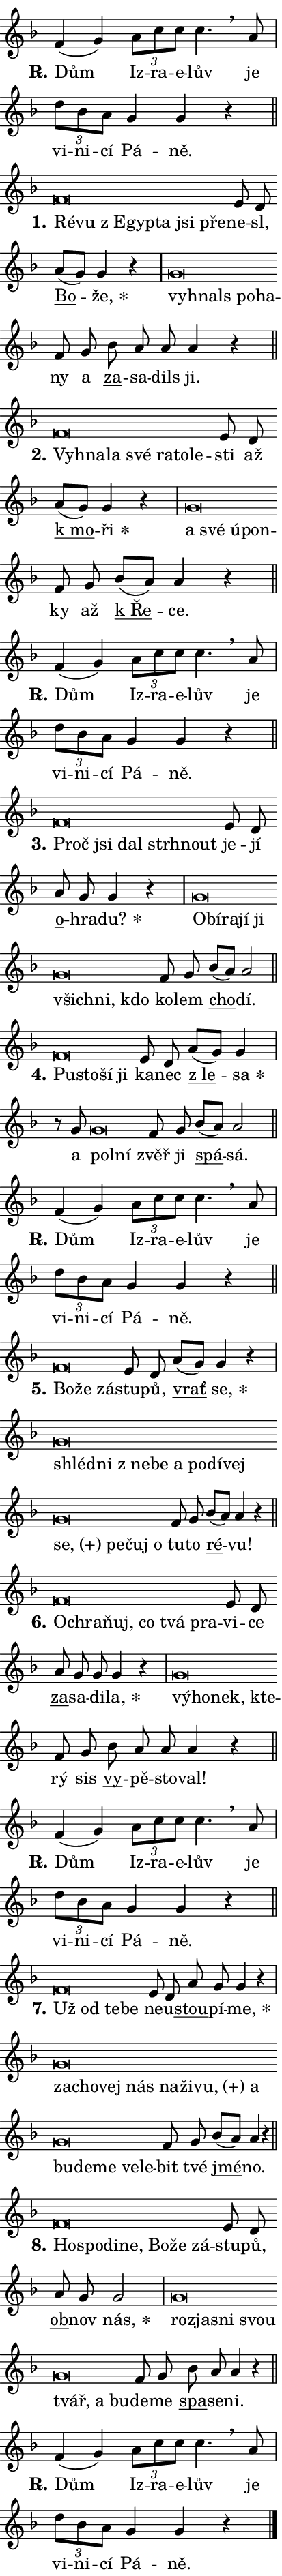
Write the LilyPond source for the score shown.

\version "2.24.0"
\header { tagline = "" }
\paper {
  indent = 0\cm
  top-margin = 0\cm
  right-margin = 0.13\cm % to fit lyric hyphens
  bottom-margin = 0\cm
  left-margin = 0\cm
  paper-width = 7\cm
  page-breaking = #ly:one-page-breaking
  system-system-spacing.basic-distance = #11
  score-system-spacing.basic-distance = #11
  ragged-last = ##f
}


%% Author: Thomas Morley
%% https://lists.gnu.org/archive/html/lilypond-user/2020-05/msg00002.html
#(define (line-position grob)
"Returns position of @var[grob} in current system:
   @code{'start}, if at first time-step
   @code{'end}, if at last time-step
   @code{'middle} otherwise
"
  (let* ((col (ly:item-get-column grob))
         (ln (ly:grob-object col 'left-neighbor))
         (rn (ly:grob-object col 'right-neighbor))
         (col-to-check-left (if (ly:grob? ln) ln col))
         (col-to-check-right (if (ly:grob? rn) rn col))
         (break-dir-left
           (and
             (ly:grob-property col-to-check-left 'non-musical #f)
             (ly:item-break-dir col-to-check-left)))
         (break-dir-right
           (and
             (ly:grob-property col-to-check-right 'non-musical #f)
             (ly:item-break-dir col-to-check-right))))
        (cond ((eqv? 1 break-dir-left) 'start)
              ((eqv? -1 break-dir-right) 'end)
              (else 'middle))))

#(define (tranparent-at-line-position vctor)
  (lambda (grob)
  "Relying on @code{line-position} select the relevant enry from @var{vctor}.
Used to determine transparency,"
    (case (line-position grob)
      ((end) (not (vector-ref vctor 0)))
      ((middle) (not (vector-ref vctor 1)))
      ((start) (not (vector-ref vctor 2))))))

noteHeadBreakVisibility =
#(define-music-function (break-visibility)(vector?)
"Makes @code{NoteHead}s transparent relying on @var{break-visibility}"
#{
  \override NoteHead.transparent =
    #(tranparent-at-line-position break-visibility)
#})

#(define delete-ledgers-for-transparent-note-heads
  (lambda (grob)
    "Reads whether a @code{NoteHead} is transparent.
If so this @code{NoteHead} is removed from @code{'note-heads} from
@var{grob}, which is supposed to be @code{LedgerLineSpanner}.
As a result ledgers are not printed for this @code{NoteHead}"
    (let* ((nhds-array (ly:grob-object grob 'note-heads))
           (nhds-list
             (if (ly:grob-array? nhds-array)
                 (ly:grob-array->list nhds-array)
                 '()))
           ;; Relies on the transparent-property being done before
           ;; Staff.LedgerLineSpanner.after-line-breaking is executed.
           ;; This is fragile ...
           (to-keep
             (remove
               (lambda (nhd)
                 (ly:grob-property nhd 'transparent #f))
               nhds-list)))
      ;; TODO find a better method to iterate over grob-arrays, similiar
      ;; to filter/remove etc for lists
      ;; For now rebuilt from scratch
      (set! (ly:grob-object grob 'note-heads)  '())
      (for-each
        (lambda (nhd)
          (ly:pointer-group-interface::add-grob grob 'note-heads nhd))
        to-keep))))

squashNotes = {
  \override NoteHead.X-extent = #'(-0.2 . 0.2)
  \override NoteHead.Y-extent = #'(-0.75 . 0)
  \override NoteHead.stencil =
    #(lambda (grob)
       (let ((pos (ly:grob-property grob 'staff-position)))
         (begin
           (if (< pos -7) (display "ERROR: Lower brevis then expected\n") (display "OK: Expected brevis position\n"))
           (if (<= pos -6) ly:text-interface::print ly:note-head::print))))
}
unSquashNotes = {
  \revert NoteHead.X-extent
  \revert NoteHead.Y-extent
  \revert NoteHead.stencil
}

hideNotes = \noteHeadBreakVisibility #begin-of-line-visible
unHideNotes = \noteHeadBreakVisibility #all-visible

% work-around for resetting accidentals
% https://lilypond.org/doc/v2.23/Documentation/notation/displaying-rhythms#unmetered-music
cadenzaMeasure = {
  \cadenzaOff
  \partial 1024 s1024
  \cadenzaOn
}

#(define-markup-command (accent layout props text) (markup?)
  "Underline accented syllable"
  (interpret-markup layout props
    #{\markup \override #'(offset . 4.3) \underline { #text }#}))

responsum = \markup \concat {
  "R" \hspace #-1.05 \path #0.1 #'((moveto 0 0.07) (lineto 0.9 0.8)) \hspace #0.05 "."
}

spaceSize = #0.6828661417322834 % exact space size for TeX Gyre Schola

\layout {
  \context {
    \Staff
    \remove "Time_signature_engraver"
    \override LedgerLineSpanner.after-line-breaking = #delete-ledgers-for-transparent-note-heads
  }
  \context {
    \Lyrics {
      \override LyricSpace.minimum-distance = \spaceSize
      \override LyricText.font-name = #"TeX Gyre Schola"
      \override LyricText.font-size = 1
      \override StanzaNumber.font-name = #"TeX Gyre Schola Bold"
      \override StanzaNumber.font-size = 1
    }
  }
  \context {
    \Score 
    \override NoteHead.text =
      #(lambda (grob) 
        (let ((pos (ly:grob-property grob 'staff-position)))
          #{\markup {
            \combine
              \halign #-0.55 \raise #(if (= pos -6) 0 0.5) \override #'(thickness . 2) \draw-line #'(3.2 . 0)
              \musicglyph "noteheads.sM1"
          }#}))
  }
}

% magnetic-lyrics.ily
%
%   written by
%     Jean Abou Samra <jean@abou-samra.fr>
%     Werner Lemberg <wl@gnu.org>
%
%   adapted by
%     Jiri Hon <jiri.hon@gmail.com>
%
% Version 2022-Apr-15

% https://www.mail-archive.com/lilypond-user@gnu.org/msg149350.html

#(define (Left_hyphen_pointer_engraver context)
   "Collect syllable-hyphen-syllable occurrences in lyrics and store
them in properties.  This engraver only looks to the left.  For
example, if the lyrics input is @code{foo -- bar}, it does the
following.

@itemize @bullet
@item
Set the @code{text} property of the @code{LyricHyphen} grob between
@q{foo} and @q{bar} to @code{foo}.

@item
Set the @code{left-hyphen} property of the @code{LyricText} grob with
text @q{foo} to the @code{LyricHyphen} grob between @q{foo} and
@q{bar}.
@end itemize

Use this auxiliary engraver in combination with the
@code{lyric-@/text::@/apply-@/magnetic-@/offset!} hook."
   (let ((hyphen #f)
         (text #f))
     (make-engraver
      (acknowledgers
       ((lyric-syllable-interface engraver grob source-engraver)
        (set! text grob)))
      (end-acknowledgers
       ((lyric-hyphen-interface engraver grob source-engraver)
        ;(when (not (grob::has-interface grob 'lyric-space-interface))
          (set! hyphen grob)));)
      ((stop-translation-timestep engraver)
       (when (and text hyphen)
         (ly:grob-set-object! text 'left-hyphen hyphen))
       (set! text #f)
       (set! hyphen #f)))))

#(define (lyric-text::apply-magnetic-offset! grob)
   "If the space between two syllables is less than the value in
property @code{LyricText@/.details@/.squash-threshold}, move the right
syllable to the left so that it gets concatenated with the left
syllable.

Use this function as a hook for
@code{LyricText@/.after-@/line-@/breaking} if the
@code{Left_@/hyphen_@/pointer_@/engraver} is active."
   (let ((hyphen (ly:grob-object grob 'left-hyphen #f)))
     (when hyphen
       (let ((left-text (ly:spanner-bound hyphen LEFT)))
         (when (grob::has-interface left-text 'lyric-syllable-interface)
           (let* ((common (ly:grob-common-refpoint grob left-text X))
                  (this-x-ext (ly:grob-extent grob common X))
                  (left-x-ext
                   (begin
                     ;; Trigger magnetism for left-text.
                     (ly:grob-property left-text 'after-line-breaking)
                     (ly:grob-extent left-text common X)))
                  ;; `delta` is the gap width between two syllables.
                  (delta (- (interval-start this-x-ext)
                            (interval-end left-x-ext)))
                  (details (ly:grob-property grob 'details))
                  (threshold (assoc-get 'squash-threshold details 0.2)))
             (when (< delta threshold)
               (let* (;; We have to manipulate the input text so that
                      ;; ligatures crossing syllable boundaries are not
                      ;; disabled.  For languages based on the Latin
                      ;; script this is essentially a beautification.
                      ;; However, for non-Western scripts it can be a
                      ;; necessity.
                      (lt (ly:grob-property left-text 'text))
                      (rt (ly:grob-property grob 'text))
                      (is-space (grob::has-interface hyphen 'lyric-space-interface))
                      (space (if is-space " " ""))
                      (extra-delta (if is-space spaceSize 0))
                      ;; Append new syllable.
                      (ltrt-space (if (and (string? lt) (string? rt))
                                (string-append lt space rt)
                                (make-concat-markup (list lt space rt))))
                      ;; Right-align `ltrt` to the right side.
                      (ltrt-space-markup (grob-interpret-markup
                               grob
                               (make-translate-markup
                                (cons (interval-length this-x-ext) 0)
                                (make-right-align-markup ltrt-space)))))
                 (begin
                   ;; Don't print `left-text`.
                   (ly:grob-set-property! left-text 'stencil #f)
                   ;; Set text and stencil (which holds all collected
                   ;; syllables so far) and shift it to the left.
                   (ly:grob-set-property! grob 'text ltrt-space)
                   (ly:grob-set-property! grob 'stencil ltrt-space-markup)
                   (ly:grob-translate-axis! grob (- (- delta extra-delta)) X))))))))))


#(define (lyric-hyphen::displace-bounds-first grob)
   ;; Make very sure this callback isn't triggered too early.
   (let ((left (ly:spanner-bound grob LEFT))
         (right (ly:spanner-bound grob RIGHT)))
     (ly:grob-property left 'after-line-breaking)
     (ly:grob-property right 'after-line-breaking)
     (ly:lyric-hyphen::print grob)))

squashThreshold = #0.4

\layout {
  \context {
    \Lyrics
    \consists #Left_hyphen_pointer_engraver
    \override LyricText.after-line-breaking =
      #lyric-text::apply-magnetic-offset!
    \override LyricHyphen.stencil = #lyric-hyphen::displace-bounds-first
    \override LyricText.details.squash-threshold = \squashThreshold
    \override LyricHyphen.minimum-distance = 0
    \override LyricHyphen.minimum-length = \squashThreshold
  }
}

squashText = \override LyricText.details.squash-threshold = 9999
unSquashText = \override LyricText.details.squash-threshold = \squashThreshold

leftText = \override LyricText.self-alignment-X = #LEFT
unLeftText = \revert LyricText.self-alignment-X

starOffset = #(lambda (grob) 
                (let ((x_offset (ly:self-alignment-interface::aligned-on-x-parent grob)))
                  (if (= x_offset 0) 0 (+ x_offset 1.2))))

star = #(define-music-function (syllable)(string?)
"Append star separator at the end of a syllable"
#{
  \once \override LyricText.X-offset = #starOffset
  \lyricmode { \markup {
    #syllable
    \override #'((font-name . "TeX Gyre Schola Bold")) \hspace #0.2 \lower #0.65 \larger "*"
  } }
#})

starAccent = #(define-music-function (syllable)(string?)
"Append star separator at the end of a syllable and make accent"
#{
  \once \override LyricText.X-offset = #starOffset
  \lyricmode { \markup {
    \accent #syllable
    \override #'((font-name . "TeX Gyre Schola Bold")) \hspace #0.2 \lower #0.65 \larger "*"
  } }
#})

breath = #(define-music-function (syllable)(string?)
"Append breathing indicator at the end of a syllable"
#{
  \lyricmode { \markup { #syllable "+" } }
#})

optionalBreath = #(define-music-function (syllable)(string?)
"Append optional breathing indicator at the end of a syllable"
#{
  \lyricmode { \markup { #syllable "(+)" } }
#})


\score {
    <<
        \new Voice = "melody" { \cadenzaOn \key f \major \relative { f'4( g) \bar "" \tuplet 3/2 {a8[c c] } c4. \breathe \bar "" a8 \cadenzaMeasure \bar "|" \tuplet 3/2 {d8[bes a] } \bar "" g4 g r \cadenzaMeasure \bar "||" \break } }
        \new Lyrics \lyricsto "melody" { \lyricmode { \set stanza = \responsum
Dům Iz -- ra -- e -- lův je vi -- ni -- cí Pá -- ně. } }
    >>
    \layout {}
}

\score {
    <<
        \new Voice = "melody" { \cadenzaOn \key f \major \relative { \squashNotes f'\breve*1/16 \hideNotes \breve*1/16 \bar "" \breve*1/16 \bar "" \breve*1/16 \bar "" \breve*1/16 \bar "" \breve*1/16 \breve*1/16 \bar "" \unHideNotes \unSquashNotes e8 d \bar "" a'[( g)] g4 r \cadenzaMeasure \bar "|" \squashNotes g\breve*1/16 \hideNotes \breve*1/16 \bar "" \breve*1/16 \breve*1/16 \bar "" \unHideNotes \unSquashNotes f8 g \bar "" bes a a a4 r \cadenzaMeasure \bar "||" \break } }
        \new Lyrics \lyricsto "melody" { \lyricmode { \set stanza = "1."
\leftText Ré -- \squashText vu "z E" -- gyp -- ta jsi pře -- \unLeftText \unSquashText ne -- sl, \markup \accent Bo -- \star že, \leftText vy -- \squashText hnals po -- ha -- \unLeftText \unSquashText ny a \markup \accent za -- sa -- dils ji. } }
    >>
    \layout {}
}

\score {
    <<
        \new Voice = "melody" { \cadenzaOn \key f \major \relative { \squashNotes f'\breve*1/16 \hideNotes \breve*1/16 \bar "" \breve*1/16 \bar "" \breve*1/16 \bar "" \breve*1/16 \bar "" \breve*1/16 \breve*1/16 \bar "" \unHideNotes \unSquashNotes e8 d \bar "" a'[( g)] g4 r \cadenzaMeasure \bar "|" \squashNotes g\breve*1/16 \hideNotes \breve*1/16 \bar "" \breve*1/16 \breve*1/16 \bar "" \unHideNotes \unSquashNotes f8 g \bar "" bes[( a)] a4 r \cadenzaMeasure \bar "||" \break } }
        \new Lyrics \lyricsto "melody" { \lyricmode { \set stanza = "2."
\leftText Vy -- \squashText hna -- la své ra -- to -- le -- \unLeftText \unSquashText sti až \markup \accent "k mo" -- \star ři \leftText a \squashText své ú -- pon -- \unLeftText \unSquashText ky až \markup \accent "k Ře" -- ce. } }
    >>
    \layout {}
}

\score {
    <<
        \new Voice = "melody" { \cadenzaOn \key f \major \relative { f'4( g) \bar "" \tuplet 3/2 {a8[c c] } c4. \breathe \bar "" a8 \cadenzaMeasure \bar "|" \tuplet 3/2 {d8[bes a] } \bar "" g4 g r \cadenzaMeasure \bar "||" \break } }
        \new Lyrics \lyricsto "melody" { \lyricmode { \set stanza = \responsum
Dům Iz -- ra -- e -- lův je vi -- ni -- cí Pá -- ně. } }
    >>
    \layout {}
}

\score {
    <<
        \new Voice = "melody" { \cadenzaOn \key f \major \relative { \squashNotes f'\breve*1/16 \hideNotes \breve*1/16 \bar "" \breve*1/16 \bar "" \breve*1/16 \breve*1/16 \bar "" \unHideNotes \unSquashNotes e8 d \bar "" a' g g4 r \cadenzaMeasure \bar "|" \squashNotes g\breve*1/16 \hideNotes \breve*1/16 \bar "" \breve*1/16 \bar "" \breve*1/16 \bar "" \breve*1/16 \bar "" \breve*1/16 \bar "" \breve*1/16 \breve*1/16 \bar "" \unHideNotes \unSquashNotes f8 g \bar "" bes[( a)] a2 \cadenzaMeasure \bar "||" \break } }
        \new Lyrics \lyricsto "melody" { \lyricmode { \set stanza = "3."
\leftText Proč \squashText jsi dal strh -- nout \unLeftText \unSquashText je -- jí \markup \accent o -- hra -- \star du? \leftText O -- \squashText bí -- ra -- jí ji všich -- ni, kdo \unLeftText \unSquashText ko -- lem \markup \accent cho -- dí. } }
    >>
    \layout {}
}

\score {
    <<
        \new Voice = "melody" { \cadenzaOn \key f \major \relative { \squashNotes f'\breve*1/16 \hideNotes \breve*1/16 \bar "" \breve*1/16 \breve*1/16 \bar "" \unHideNotes \unSquashNotes e8 d \bar "" a'[( g)] g4 \cadenzaMeasure \bar "|" r8 g8 \squashNotes g\breve*1/16 \hideNotes \breve*1/16 \bar "" \unHideNotes \unSquashNotes f8 g \bar "" bes[( a)] a2 \cadenzaMeasure \bar "||" \break } }
        \new Lyrics \lyricsto "melody" { \lyricmode { \set stanza = "4."
\leftText Pu -- \squashText sto -- ší ji \unLeftText \unSquashText ka -- nec \markup \accent "z le" -- \star sa a \leftText pol -- \squashText ní \unLeftText \unSquashText zvěř ji \markup \accent spá -- sá. } }
    >>
    \layout {}
}

\score {
    <<
        \new Voice = "melody" { \cadenzaOn \key f \major \relative { f'4( g) \bar "" \tuplet 3/2 {a8[c c] } c4. \breathe \bar "" a8 \cadenzaMeasure \bar "|" \tuplet 3/2 {d8[bes a] } \bar "" g4 g r \cadenzaMeasure \bar "||" \break } }
        \new Lyrics \lyricsto "melody" { \lyricmode { \set stanza = \responsum
Dům Iz -- ra -- e -- lův je vi -- ni -- cí Pá -- ně. } }
    >>
    \layout {}
}

\score {
    <<
        \new Voice = "melody" { \cadenzaOn \key f \major \relative { \squashNotes f'\breve*1/16 \hideNotes \breve*1/16 \breve*1/16 \bar "" \unHideNotes \unSquashNotes e8 d \bar "" a'[( g)] g4 r \cadenzaMeasure \bar "|" \squashNotes g\breve*1/16 \hideNotes \breve*1/16 \bar "" \breve*1/16 \bar "" \breve*1/16 \bar "" \breve*1/16 \bar "" \breve*1/16 \bar "" \breve*1/16 \bar "" \breve*1/16 \bar "" \breve*1/16 \bar "" \breve*1/16 \bar "" \breve*1/16 \breve*1/16 \bar "" \unHideNotes \unSquashNotes f8 g \bar "" bes[( a)] a4 r \cadenzaMeasure \bar "||" \break } }
        \new Lyrics \lyricsto "melody" { \lyricmode { \set stanza = "5."
\leftText Bo -- \squashText že zá -- \unLeftText \unSquashText stu -- pů, \markup \accent vrať \star se, \leftText shléd -- \squashText ni "z ne" -- be a po -- dí -- vej \optionalBreath se, pe -- čuj o \unLeftText \unSquashText tu -- to \markup \accent ré -- vu! } }
    >>
    \layout {}
}

\score {
    <<
        \new Voice = "melody" { \cadenzaOn \key f \major \relative { \squashNotes f'\breve*1/16 \hideNotes \breve*1/16 \bar "" \breve*1/16 \bar "" \breve*1/16 \bar "" \breve*1/16 \breve*1/16 \bar "" \unHideNotes \unSquashNotes e8 d \bar "" a' g g g4 r \cadenzaMeasure \bar "|" \squashNotes g\breve*1/16 \hideNotes \breve*1/16 \bar "" \breve*1/16 \breve*1/16 \bar "" \unHideNotes \unSquashNotes f8 g \bar "" bes a a a4 r \cadenzaMeasure \bar "||" \break } }
        \new Lyrics \lyricsto "melody" { \lyricmode { \set stanza = "6."
\leftText O -- \squashText chra -- ňuj, co tvá pra -- \unLeftText \unSquashText vi -- ce \markup \accent za -- sa -- di -- \star la, \leftText vý -- \squashText ho -- nek, kte -- \unLeftText \unSquashText rý sis \markup \accent vy -- pě -- sto -- val! } }
    >>
    \layout {}
}

\score {
    <<
        \new Voice = "melody" { \cadenzaOn \key f \major \relative { f'4( g) \bar "" \tuplet 3/2 {a8[c c] } c4. \breathe \bar "" a8 \cadenzaMeasure \bar "|" \tuplet 3/2 {d8[bes a] } \bar "" g4 g r \cadenzaMeasure \bar "||" \break } }
        \new Lyrics \lyricsto "melody" { \lyricmode { \set stanza = \responsum
Dům Iz -- ra -- e -- lův je vi -- ni -- cí Pá -- ně. } }
    >>
    \layout {}
}

\score {
    <<
        \new Voice = "melody" { \cadenzaOn \key f \major \relative { \squashNotes f'\breve*1/16 \hideNotes \breve*1/16 \bar "" \breve*1/16 \breve*1/16 \bar "" \unHideNotes \unSquashNotes e8 d \bar "" a' g g4 r \cadenzaMeasure \bar "|" \squashNotes g\breve*1/16 \hideNotes \breve*1/16 \bar "" \breve*1/16 \bar "" \breve*1/16 \bar "" \breve*1/16 \bar "" \breve*1/16 \bar "" \breve*1/16 \bar "" \breve*1/16 \bar "" \breve*1/16 \bar "" \breve*1/16 \bar "" \breve*1/16 \bar "" \breve*1/16 \breve*1/16 \bar "" \unHideNotes \unSquashNotes f8 g \bar "" bes[( a)] a4 r \cadenzaMeasure \bar "||" \break } }
        \new Lyrics \lyricsto "melody" { \lyricmode { \set stanza = "7."
\leftText Už \squashText od te -- be \unLeftText \unSquashText ne -- u -- \markup \accent stou -- pí -- \star me, \leftText za -- \squashText cho -- vej nás na -- ži -- \optionalBreath vu, a bu -- de -- me ve -- le -- \unLeftText \unSquashText bit tvé \markup \accent jmé -- no. } }
    >>
    \layout {}
}

\score {
    <<
        \new Voice = "melody" { \cadenzaOn \key f \major \relative { \squashNotes f'\breve*1/16 \hideNotes \breve*1/16 \bar "" \breve*1/16 \bar "" \breve*1/16 \bar "" \breve*1/16 \bar "" \breve*1/16 \breve*1/16 \bar "" \unHideNotes \unSquashNotes e8 d \bar "" a' g g2 \cadenzaMeasure \bar "|" \squashNotes g\breve*1/16 \hideNotes \breve*1/16 \bar "" \breve*1/16 \bar "" \breve*1/16 \bar "" \breve*1/16 \bar "" \breve*1/16 \breve*1/16 \bar "" \unHideNotes \unSquashNotes f8 g \bar "" bes a a4 r \cadenzaMeasure \bar "||" \break } }
        \new Lyrics \lyricsto "melody" { \lyricmode { \set stanza = "8."
\leftText Ho -- \squashText spo -- di -- ne, Bo -- že zá -- \unLeftText \unSquashText stu -- pů, \markup \accent ob -- nov \star nás, \leftText roz -- \squashText ja -- sni svou tvář, a bu -- \unLeftText \unSquashText de -- me \markup \accent spa -- se -- ni. } }
    >>
    \layout {}
}

\score {
    <<
        \new Voice = "melody" { \cadenzaOn \key f \major \relative { f'4( g) \bar "" \tuplet 3/2 {a8[c c] } c4. \breathe \bar "" a8 \cadenzaMeasure \bar "|" \tuplet 3/2 {d8[bes a] } \bar "" g4 g r \cadenzaMeasure \bar "||" \break } \bar "|." }
        \new Lyrics \lyricsto "melody" { \lyricmode { \set stanza = \responsum
Dům Iz -- ra -- e -- lův je vi -- ni -- cí Pá -- ně. } }
    >>
    \layout {}
}
